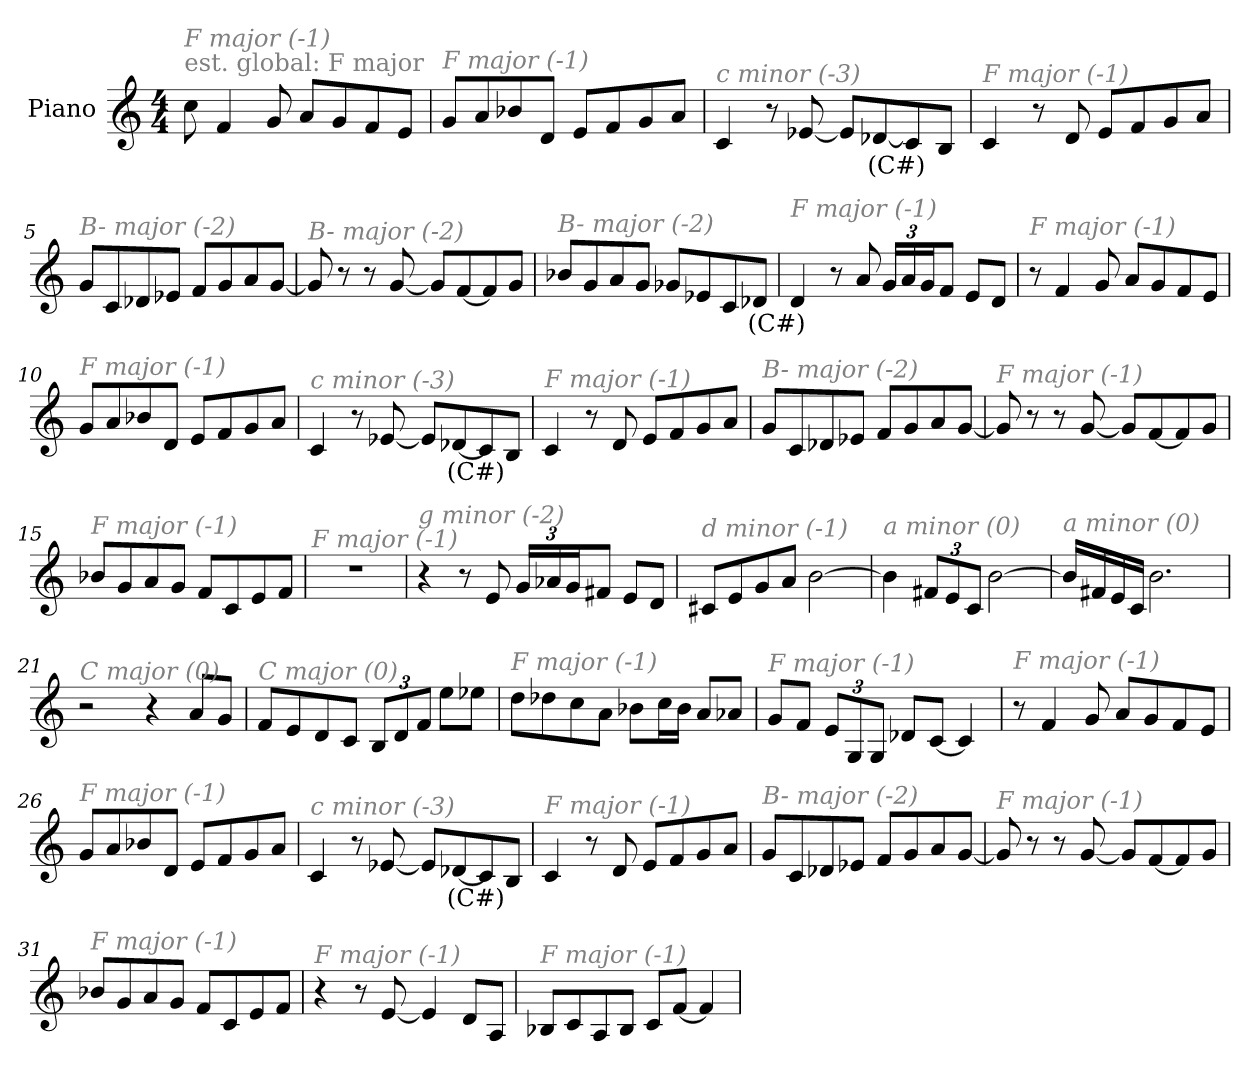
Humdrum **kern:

**kern	**text
*part1	*part1
*staff1	*staff1
*I"Piano	*
*I'Pno	*
*clefG2	*
*k[]	*
*M4/4	*
*MM210	*
=1	=1
!LO:TX:a:color=#808080:t=est. global&colon; F major	!
!LO:TX:i:color=#808080:t=F major (-1)	!
8cc\	.
4f/	.
8g/	.
8a/L	.
8g/	.
8f/	.
8e/J	.
=2	=2
!LO:TX:i:color=#808080:t=F major (-1)	!
8g/L	.
8a/	.
8b-X/	.
8d/J	.
8e/L	.
8f/	.
8g/	.
8a/J	.
=3	=3
!LO:TX:i:color=#808080:t=c minor (-3)	!
4c/	.
8r	.
[8e-X/	.
8e-/L]	.
[8d-Xi/	(C#)
8c#/]	.
8B/J	.
=4	=4
!LO:TX:i:color=#808080:t=F major (-1)	!
4c/	.
8r	.
8d/	.
8e/L	.
8f/	.
8g/	.
8a/J	.
!!LO:LB:g=z
=5	=5
!LO:TX:i:color=#808080:t=B- major (-2)	!
8g/L	.
8c/	.
8d-X/	.
8e-X/J	.
8f/L	.
8g/	.
8a/	.
[8g/J	.
=6	=6
!LO:TX:i:color=#808080:t=B- major (-2)	!
8g/]	.
8r	.
8r	.
[8g/	.
8g/L]	.
[8f/	.
8f/]	.
8g/J	.
=7	=7
!LO:TX:i:color=#808080:t=B- major (-2)	!
8b-X/L	.
8g/	.
8a/	.
8g/J	.
8g-X/L	.
8e-X/	.
8c/	.
8d-Xi/J	(C#)
=8	=8
!LO:TX:i:color=#808080:t=F major (-1)	!
4d/	.
8r	.
8a/	.
*Xbrackettup	*
24g/LL	.
24a/	.
24g/J	.
8f/J	.
8e/L	.
8d/J	.
!!LO:LB:g=z
=9	=9
!LO:TX:i:color=#808080:t=F major (-1)	!
8r	.
4f/	.
8g/	.
8a/L	.
8g/	.
8f/	.
8e/J	.
=10	=10
!LO:TX:i:color=#808080:t=F major (-1)	!
8g/L	.
8a/	.
8b-X/	.
8d/J	.
8e/L	.
8f/	.
8g/	.
8a/J	.
=11	=11
!LO:TX:i:color=#808080:t=c minor (-3)	!
4c/	.
8r	.
[8e-X/	.
8e-/L]	.
[8d-Xi/	(C#)
8c#/]	.
8B/J	.
=12	=12
!LO:TX:i:color=#808080:t=F major (-1)	!
4c/	.
8r	.
8d/	.
8e/L	.
8f/	.
8g/	.
8a/J	.
!!LO:LB:g=z
=13	=13
!LO:TX:i:color=#808080:t=B- major (-2)	!
8g/L	.
8c/	.
8d-X/	.
8e-X/J	.
8f/L	.
8g/	.
8a/	.
[8g/J	.
=14	=14
!LO:TX:i:color=#808080:t=F major (-1)	!
8g/]	.
8r	.
8r	.
[8g/	.
8g/L]	.
[8f/	.
8f/]	.
8g/J	.
=15	=15
!LO:TX:i:color=#808080:t=F major (-1)	!
8b-X/L	.
8g/	.
8a/	.
8g/J	.
8f/L	.
8c/	.
8e/	.
8f/J	.
=16	=16
!LO:TX:i:color=#808080:t=F major (-1)	!
1r	.
!!LO:LB:g=z
=17	=17
!LO:TX:i:color=#808080:t=g minor (-2)	!
4r	.
8r	.
8e/	.
24g/LL	.
24a-X/	.
24g/J	.
8f#X/J	.
8e/L	.
8d/J	.
=18	=18
!LO:TX:i:color=#808080:t=d minor (-1)	!
8c#X/L	.
8e/	.
8g/	.
8a/J	.
[2b\	.
=19	=19
!LO:TX:i:color=#808080:t=a minor (0)	!
4b\]	.
12f#X/L	.
12e/	.
12c/J	.
[2b\	.
=20	=20
!LO:TX:i:color=#808080:t=a minor (0)	!
16b/LL]	.
16f#X/	.
16e/	.
16c/JJ	.
2.b\	.
=21	=21
!LO:TX:i:color=#808080:t=C major (0)	!
2r	.
4r	.
8a/L	.
8g/J	.
!!LO:LB:g=z
=22	=22
!LO:TX:i:color=#808080:t=C major (0)	!
8f/L	.
8e/	.
8d/	.
8c/J	.
12B/L	.
12d/	.
12f/J	.
8ee\L	.
8ee-X\J	.
=23	=23
!LO:TX:i:color=#808080:t=F major (-1)	!
8dd\L	.
8dd-X\	.
8cc\	.
8a\J	.
8b-X\L	.
16cc\L	.
16b-\JJ	.
8a/L	.
8a-X/J	.
=24	=24
!LO:TX:i:color=#808080:t=F major (-1)	!
8g/L	.
8f/J	.
12e/L	.
12G/	.
12G/J	.
8d-X/L	.
[8c/J	.
4c/]	.
=25	=25
!LO:TX:i:color=#808080:t=F major (-1)	!
8r	.
4f/	.
8g/	.
8a/L	.
8g/	.
8f/	.
8e/J	.
!!LO:LB:g=z
=26	=26
!LO:TX:i:color=#808080:t=F major (-1)	!
8g/L	.
8a/	.
8b-X/	.
8d/J	.
8e/L	.
8f/	.
8g/	.
8a/J	.
=27	=27
!LO:TX:i:color=#808080:t=c minor (-3)	!
4c/	.
8r	.
[8e-X/	.
8e-/L]	.
[8d-Xi/	(C#)
8c#/]	.
8B/J	.
=28	=28
!LO:TX:i:color=#808080:t=F major (-1)	!
4c/	.
8r	.
8d/	.
8e/L	.
8f/	.
8g/	.
8a/J	.
=29	=29
!LO:TX:i:color=#808080:t=B- major (-2)	!
8g/L	.
8c/	.
8d-X/	.
8e-X/J	.
8f/L	.
8g/	.
8a/	.
[8g/J	.
!!LO:LB:g=z
=30	=30
!LO:TX:i:color=#808080:t=F major (-1)	!
8g/]	.
8r	.
8r	.
[8g/	.
8g/L]	.
[8f/	.
8f/]	.
8g/J	.
=31	=31
!LO:TX:i:color=#808080:t=F major (-1)	!
8b-X/L	.
8g/	.
8a/	.
8g/J	.
8f/L	.
8c/	.
8e/	.
8f/J	.
=32	=32
!LO:TX:i:color=#808080:t=F major (-1)	!
4r	.
8r	.
[8e/	.
4e/]	.
8d/L	.
8A/J	.
=33	=33
!LO:TX:i:color=#808080:t=F major (-1)	!
8B-X/L	.
8c/	.
8A/	.
8B-/J	.
8c/L	.
[8f/J	.
4f/]	.
=	=
*-	*-
